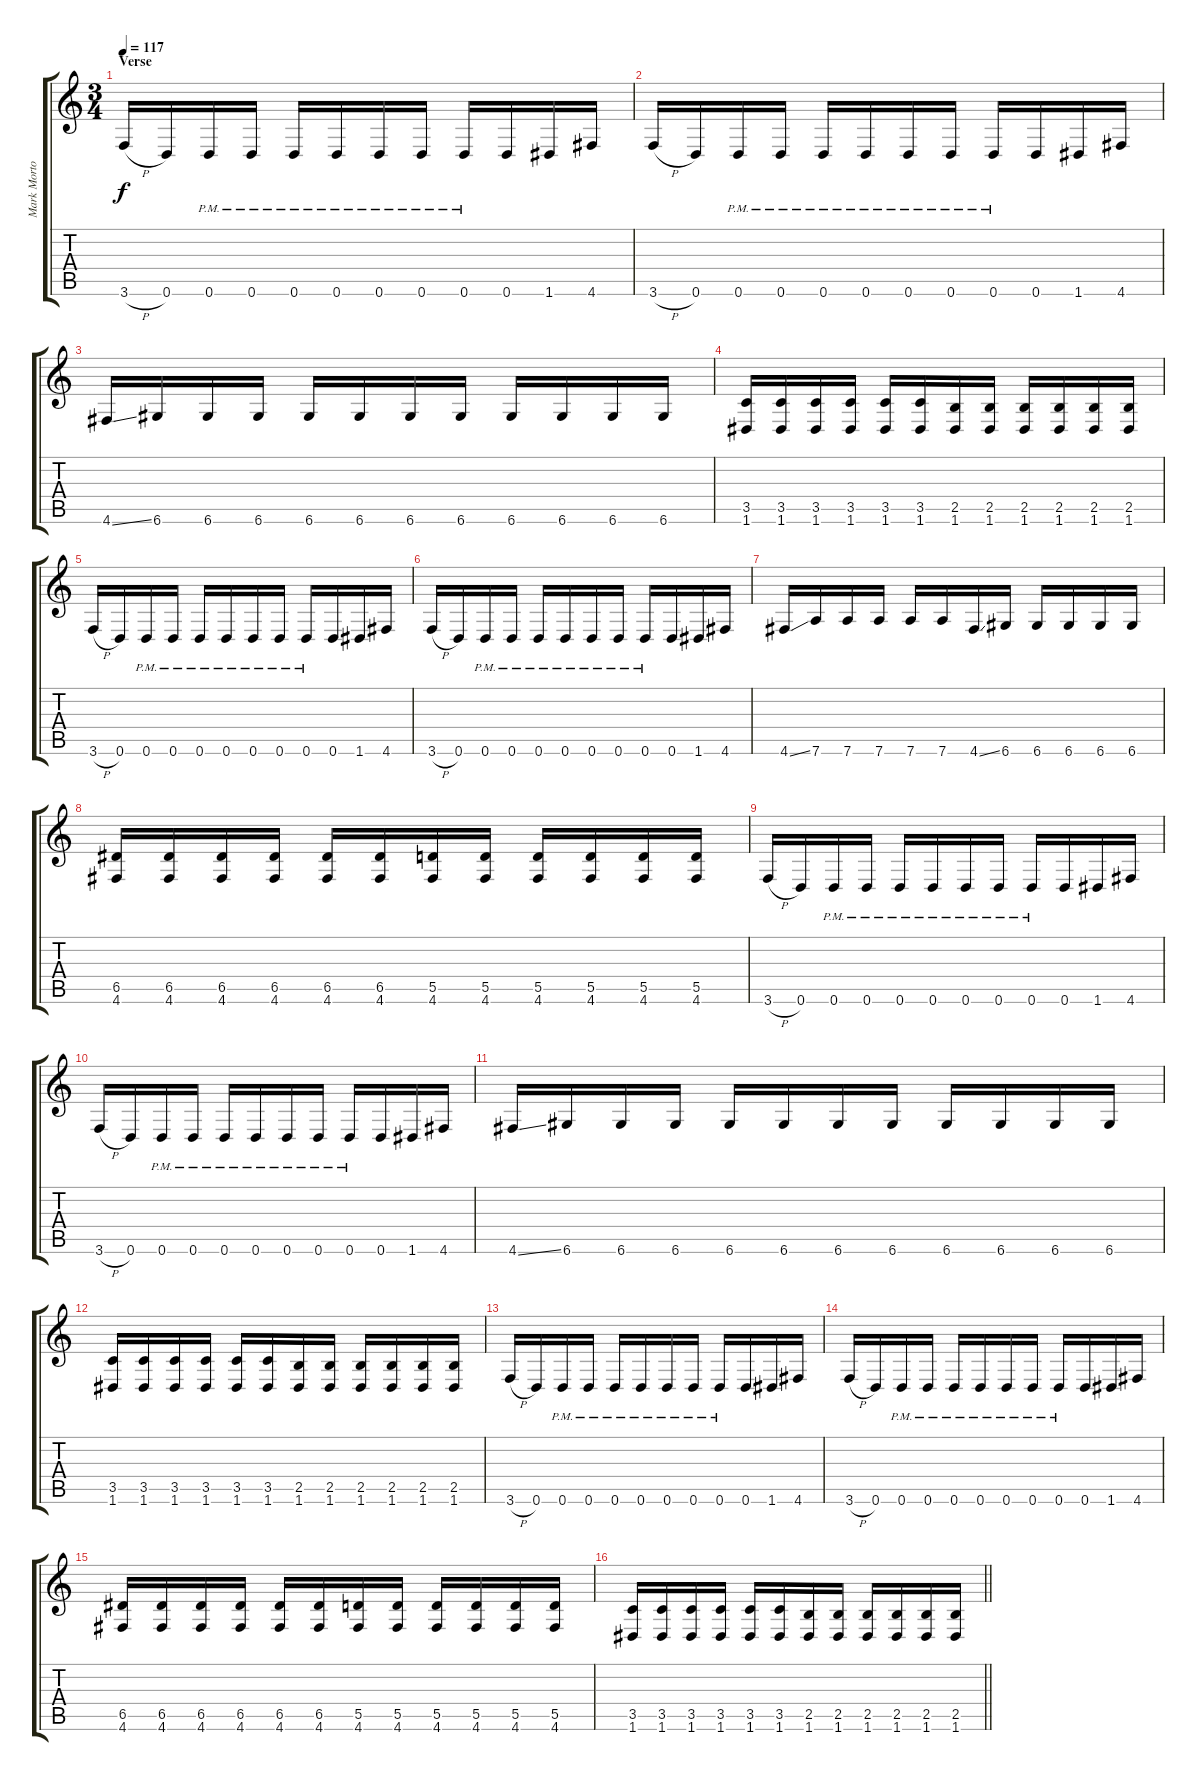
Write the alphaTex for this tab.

\track ("Mark Morton" "Mark Morto") {instrument distortionguitar}
\staff {score tabs}
\tuning (E4 B3 G3 D3 A2 D2) {hide}
\ts (3 4)
\section ("" "Verse")
\tempo 117
\clef g2
\ks c
3.6{h}.16{dy f} 0.6.16 0.6{pm}.16 0.6{pm}.16 0.6{pm}.16 0.6{pm}.16 0.6{pm}.16 0.6{pm}.16 0.6{pm}.16 0.6.16 1.6.16 4.6.16 |
3.6{h}.16 0.6.16 0.6{pm}.16 0.6{pm}.16 0.6{pm}.16 0.6{pm}.16 0.6{pm}.16 0.6{pm}.16 0.6{pm}.16 0.6.16 1.6.16 4.6.16 |
4.6{ss}.16 6.6.16 6.6.16 6.6.16 6.6.16 6.6.16 6.6.16 6.6.16 6.6.16 6.6.16 6.6.16 6.6.16 |
(3.5 1.6).16 (3.5 1.6).16 (3.5 1.6).16 (3.5 1.6).16 (3.5 1.6).16 (3.5 1.6).16 (2.5 1.6).16 (2.5 1.6).16 (2.5 1.6).16 (2.5 1.6).16 (2.5 1.6).16 (2.5 1.6).16 |
3.6{h}.16 0.6.16 0.6{pm}.16 0.6{pm}.16 0.6{pm}.16 0.6{pm}.16 0.6{pm}.16 0.6{pm}.16 0.6{pm}.16 0.6.16 1.6.16 4.6.16 |
3.6{h}.16 0.6.16 0.6{pm}.16 0.6{pm}.16 0.6{pm}.16 0.6{pm}.16 0.6{pm}.16 0.6{pm}.16 0.6{pm}.16 0.6.16 1.6.16 4.6.16 |
4.6{ss}.16 7.6.16 7.6.16 7.6.16 7.6.16 7.6.16 4.6{ss}.16 6.6.16 6.6.16 6.6.16 6.6.16 6.6.16 |
(6.5 4.6).16 (6.5 4.6).16 (6.5 4.6).16 (6.5 4.6).16 (6.5 4.6).16 (6.5 4.6).16 (5.5 4.6).16 (5.5 4.6).16 (5.5 4.6).16 (5.5 4.6).16 (5.5 4.6).16 (5.5 4.6).16 |
3.6{h}.16 0.6.16 0.6{pm}.16 0.6{pm}.16 0.6{pm}.16 0.6{pm}.16 0.6{pm}.16 0.6{pm}.16 0.6{pm}.16 0.6.16 1.6.16 4.6.16 |
3.6{h}.16 0.6.16 0.6{pm}.16 0.6{pm}.16 0.6{pm}.16 0.6{pm}.16 0.6{pm}.16 0.6{pm}.16 0.6{pm}.16 0.6.16 1.6.16 4.6.16 |
4.6{ss}.16 6.6.16 6.6.16 6.6.16 6.6.16 6.6.16 6.6.16 6.6.16 6.6.16 6.6.16 6.6.16 6.6.16 |
(3.5 1.6).16 (3.5 1.6).16 (3.5 1.6).16 (3.5 1.6).16 (3.5 1.6).16 (3.5 1.6).16 (2.5 1.6).16 (2.5 1.6).16 (2.5 1.6).16 (2.5 1.6).16 (2.5 1.6).16 (2.5 1.6).16 |
3.6{h}.16 0.6.16 0.6{pm}.16 0.6{pm}.16 0.6{pm}.16 0.6{pm}.16 0.6{pm}.16 0.6{pm}.16 0.6{pm}.16 0.6.16 1.6.16 4.6.16 |
3.6{h}.16 0.6.16 0.6{pm}.16 0.6{pm}.16 0.6{pm}.16 0.6{pm}.16 0.6{pm}.16 0.6{pm}.16 0.6{pm}.16 0.6.16 1.6.16 4.6.16 |
(6.5 4.6).16 (6.5 4.6).16 (6.5 4.6).16 (6.5 4.6).16 (6.5 4.6).16 (6.5 4.6).16 (5.5 4.6).16 (5.5 4.6).16 (5.5 4.6).16 (5.5 4.6).16 (5.5 4.6).16 (5.5 4.6).16 |
\barLineRight lightlight
(3.5 1.6).16 (3.5 1.6).16 (3.5 1.6).16 (3.5 1.6).16 (3.5 1.6).16 (3.5 1.6).16 (2.5 1.6).16 (2.5 1.6).16 (2.5 1.6).16 (2.5 1.6).16 (2.5 1.6).16 (2.5 1.6).16
